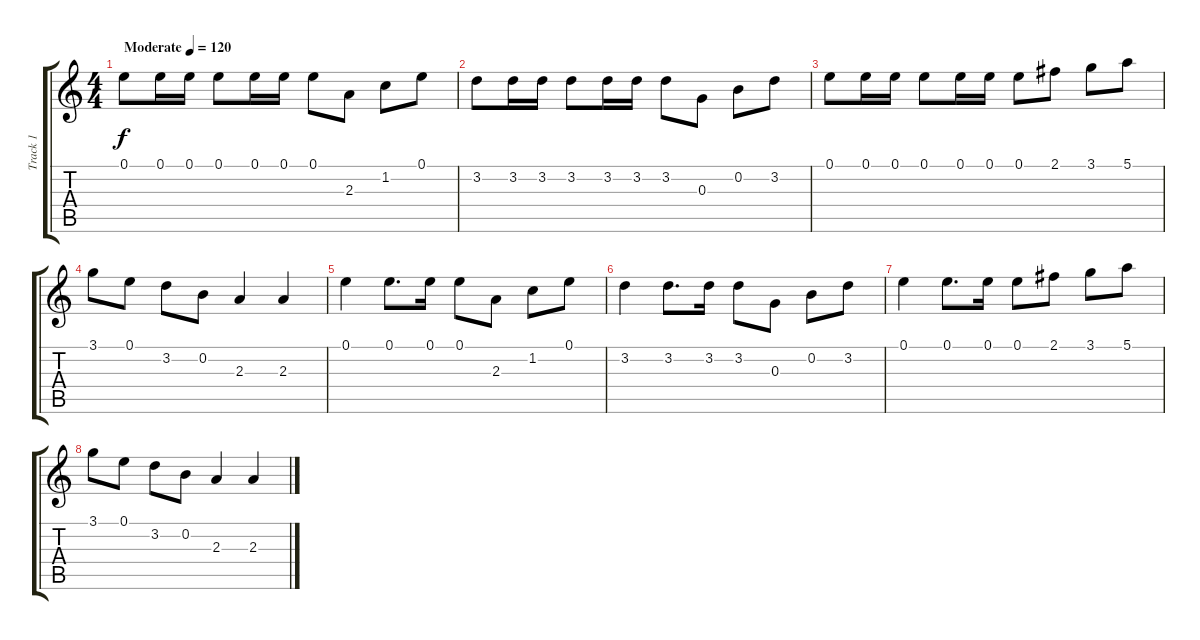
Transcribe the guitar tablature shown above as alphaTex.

\track ("Track 1" "Track 1") {instrument acousticguitarsteel}
\staff {score tabs}
\tuning (E4 B3 G3 D3 A2 E2) {hide}
\ts (4 4)
\tempo (120 "Moderate")
\clef g2
\ks c
0.1.8{dy f instrument acousticguitarsteel} 0.1.16 0.1.16 0.1.8 0.1.16 0.1.16 0.1.8 2.3.8 1.2.8 0.1.8 |
3.2.8 3.2.16 3.2.16 3.2.8 3.2.16 3.2.16 3.2.8 0.3.8 0.2.8 3.2.8 |
0.1.8 0.1.16 0.1.16 0.1.8 0.1.16 0.1.16 0.1.8 2.1.8 3.1.8 5.1.8 |
3.1.8 0.1.8 3.2.8 0.2.8 2.3.4 2.3.4 |
0.1.4 0.1.8{d} 0.1.16 0.1.8 2.3.8 1.2.8 0.1.8 |
3.2.4 3.2.8{d} 3.2.16 3.2.8 0.3.8 0.2.8 3.2.8 |
0.1.4 0.1.8{d} 0.1.16 0.1.8 2.1.8 3.1.8 5.1.8 |
3.1.8 0.1.8 3.2.8 0.2.8 2.3.4 2.3.4
